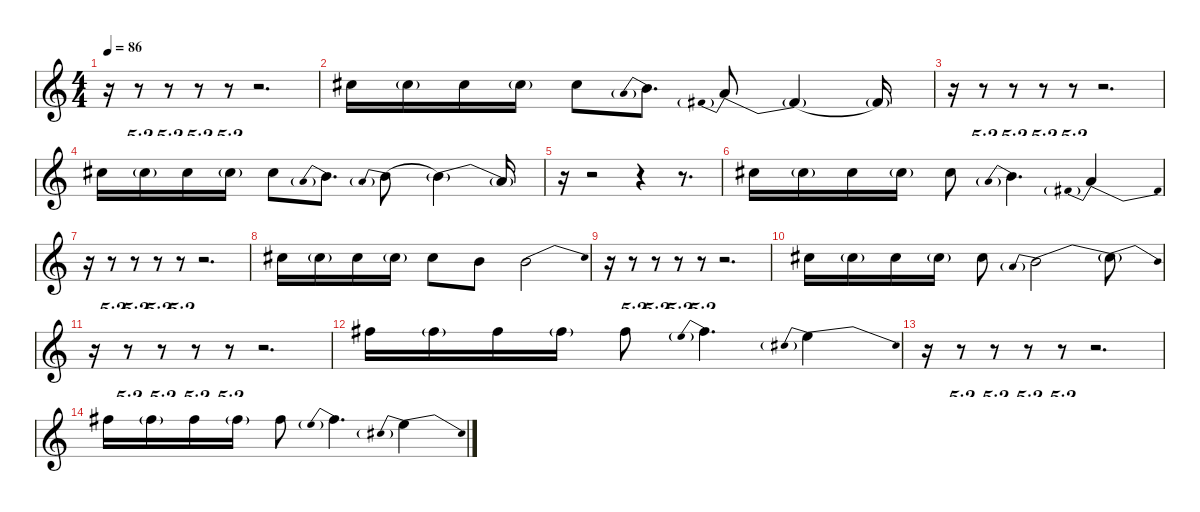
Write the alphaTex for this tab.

\defaultSystemsLayout 4
\hideDynamics
\bracketExtendMode nobrackets
\singleTrackTrackNamePolicy hidden
\multiTrackTrackNamePolicy hidden
\firstSystemTrackNameMode fullname
\firstSystemTrackNameOrientation horizontal
\otherSystemsTrackNameOrientation horizontal
\track ("Voix" "led.synth.") {instrument lead3calliope}
\staff {score}
\tuning (E4 B3 G3 D3 A2 E2)
\ts (4 4)
\tempo 86
\clef g2
\ks c
r.16{tu (5 4) dy f beam Down} r.8{tu (5 2) beam Down} r.8{tu (5 2) beam Down} r.8{tu (5 2) beam Down} r.8{tu (5 2) beam Down} r.2{d beam Down} |
14.2{acc #}.16{beam Down} 14.2{g acc #}.16{beam Down} 14.2{acc #}.16{beam Down} 14.2{g acc #}.16{beam Down} 14.2{acc #}.8{beam Down} 10.2{be (prebend 0 4 9 4)}.8{d beam Down} 7.2{be (prebendrelease 0 6 60 0)}.8{beam Up} 7.2{be (hold 0 0 60 0) t acc #}.4{beam Up} 7.2{be (hold 0 0 60 0) t acc #}.16{beam Up} |
r.16{tu (5 4) beam Down} r.8{tu (5 2) beam Down} r.8{tu (5 2) beam Down} r.8{tu (5 2) beam Down} r.8{tu (5 2) beam Down} r.2{d beam Down} |
14.2{acc #}.16{beam Down} 14.2{g acc #}.16{beam Down} 14.2{acc #}.16{beam Down} 14.2{g acc #}.16{beam Down} 14.2{acc #}.8{beam Down} 10.2{be (prebend 0 4 9 4)}.8{d beam Down} 10.2{be (prebend 0 4 60 4)}.8{beam Down} 10.2{be (release 0 4 60 0) t}.4{beam Down} 10.2{be (hold 0 0 60 0) t}.16{beam Up} |
r.16{beam Down} r.2{beam Down} r.4{beam Down} r.8{d beam Down} |
14.2{acc #}.16{beam Down} 14.2{g acc #}.16{beam Down} 14.2{acc #}.16{beam Down} 14.2{g acc #}.16{beam Down} 14.2{acc #}.8{beam Down} 10.2{be (prebend 0 4 9 4)}.4{d beam Down} 7.2{be (prebendrelease 0 6 39.999998399999996 0)}.4{beam Up} |
r.16{tu (5 4) beam Down} r.8{tu (5 2) beam Down} r.8{tu (5 2) beam Down} r.8{tu (5 2) beam Down} r.8{tu (5 2) beam Down} r.2{d beam Down} |
14.2{acc #}.16{beam Down} 14.2{g acc #}.16{beam Down} 14.2{acc #}.16{beam Down} 14.2{g acc #}.16{beam Down} 14.2{acc #}.8{beam Down} 12.2.8{beam Down} 12.2{be (bend 0 0 30 4)}.2{beam Down} |
r.16{tu (5 4) beam Down} r.8{tu (5 2) beam Down} r.8{tu (5 2) beam Down} r.8{tu (5 2) beam Down} r.8{tu (5 2) beam Down} r.2{d beam Down} |
14.2{acc #}.16{beam Down} 14.2{g acc #}.16{beam Down} 14.2{acc #}.16{beam Down} 14.2{g acc #}.16{beam Down} 14.2{acc #}.8{beam Down} 10.2{be (prebendbend 0 4 60 8)}.2{beam Down} 10.2{be (release 0 8 60 4) t}.8{beam Down} |
r.16{tu (5 4) beam Down} r.8{tu (5 2) beam Down} r.8{tu (5 2) beam Down} r.8{tu (5 2) beam Down} r.8{tu (5 2) beam Down} r.2{d beam Down} |
19.2{acc #}.16{beam Down} 19.2{g acc #}.16{beam Down} 19.2{acc #}.16{beam Down} 19.2{g acc #}.16{beam Down} 19.2{acc #}.8{beam Down} 17.2{be (prebend 0 4 9 4)}.4{d beam Down} 14.2{be (prebendrelease 0 6 39.999998399999996 0)}.4{beam Down} |
r.16{tu (5 4) beam Down} r.8{tu (5 2) beam Down} r.8{tu (5 2) beam Down} r.8{tu (5 2) beam Down} r.8{tu (5 2) beam Down} r.2{d beam Down} |
19.2{acc #}.16{beam Down} 19.2{g acc #}.16{beam Down} 19.2{acc #}.16{beam Down} 19.2{g acc #}.16{beam Down} 19.2{acc #}.8{beam Down} 17.2{be (prebend 0 4 9 4)}.4{d beam Down} 14.2{be (prebendrelease 0 6 39.999998399999996 0)}.4{beam Down}
